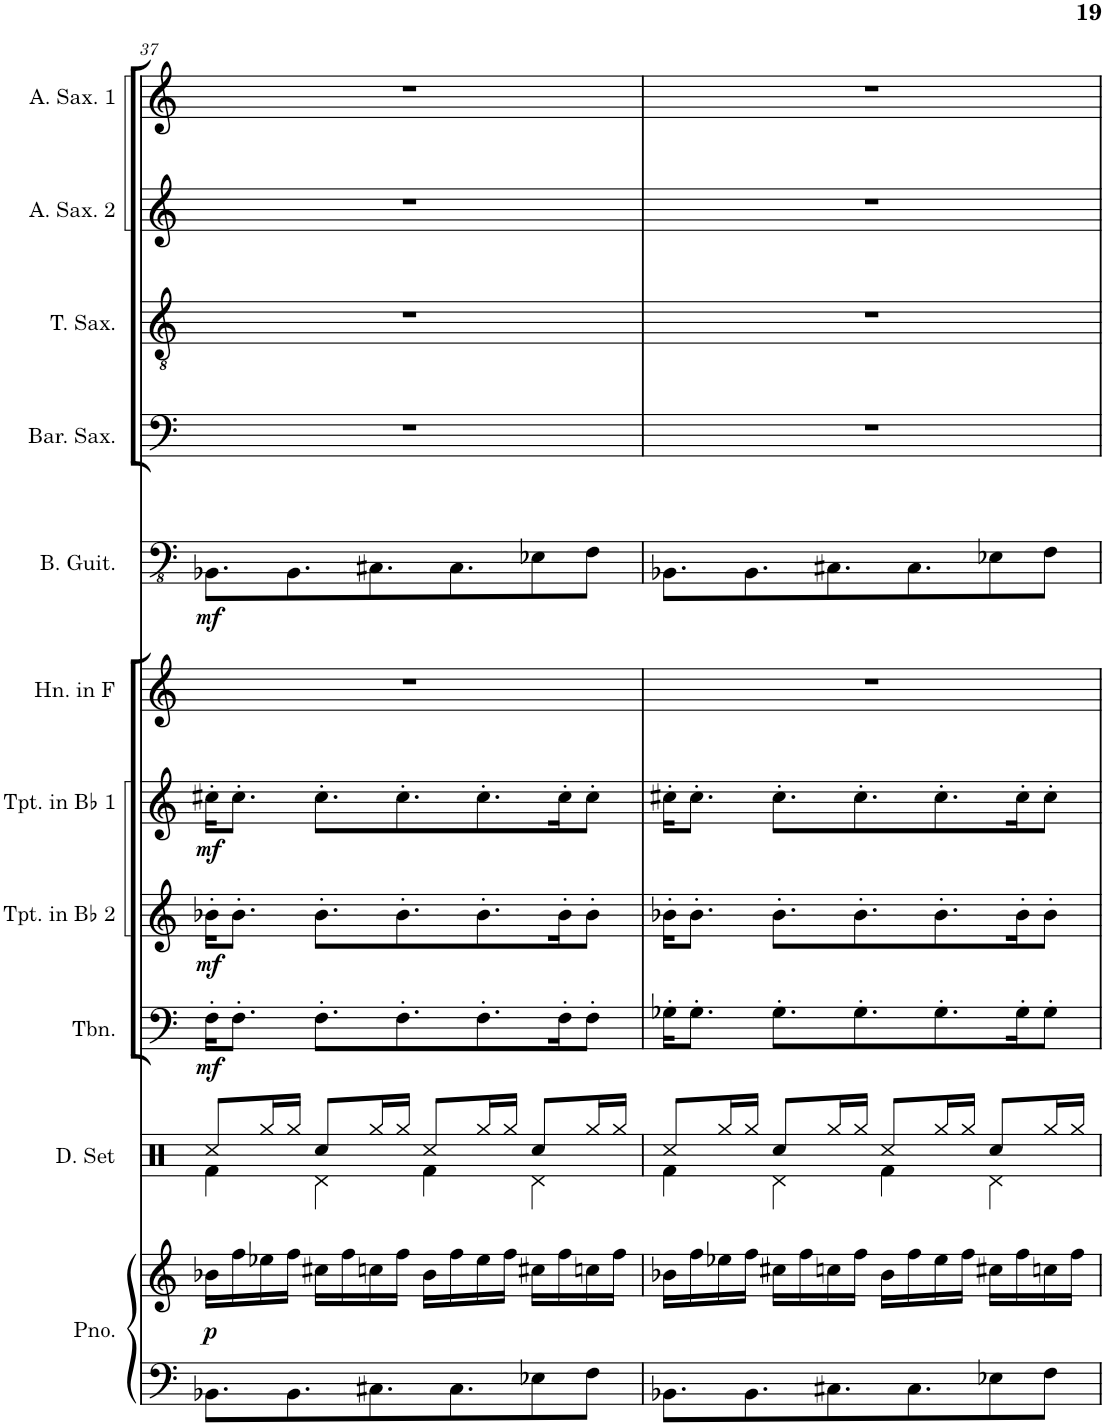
**kern	**kern	**dynam	**kern	**kern	**dynam	**kern	**dynam	**kern	**dynam	**kern	**kern	**dynam	**kern	**kern	**kern	**kern
*part11	*part11	*part11	*part10	*part9	*part9	*part8	*part8	*part7	*part7	*part6	*part5	*part5	*part4	*part3	*part2	*part1
*staff12	*staff11	*staff11/12	*staff10	*staff9	*staff9	*staff8	*staff8	*staff7	*staff7	*staff6	*staff5	*staff5	*staff4	*staff3	*staff2	*staff1
*I"Piano	*	*	*I"Drumset	*I"Trombone	*	*I"Trumpet in Bb 2	*	*I"Trumpet in Bb 1	*	*I"Horn in F	*I"Bass Guitar	*	*I"Baritone Saxophone	*I"Tenor Saxophone	*I"Alto Saxophone 2	*I"Alto Saxophone 1
*I'Pno.	*	*	*I'D. Set	*I'Tbn.	*	*I'Tpt. in Bb 2	*	*I'Tpt. in Bb 1	*	*I'Hn. in F	*I'B. Guit.	*	*I'Bar. Sax.	*I'T. Sax.	*I'A. Sax. 2	*I'A. Sax. 1
!!LO:PB:g=z
*clefF4	*clefG2	*	*clefX	*clefF4	*	*clefG2	*	*clefG2	*	*clefG2	*clefFv4	*	*clefF4	*clefGv2	*clefG2	*clefG2
*	*	*	*	*	*	*Trd1c2	*	*Trd1c2	*	*Trd4c7	*	*	*Trd12c21	*Trd8c14	*Trd5c9	*Trd5c9
*k[]	*k[]	*	*k[]	*k[]	*	*k[]	*	*k[]	*	*k[]	*k[]	*	*k[]	*k[]	*k[]	*k[]
*M4/4	*M4/4	*	*M4/4	*M4/4	*	*M4/4	*	*M4/4	*	*M4/4	*M4/4	*	*M4/4	*M4/4	*M4/4	*M4/4
=37	=37	=37	=37	=37	=37	=37	=37	=37	=37	=37	=37	=37	=37	=37	=37	=37
*	*	*	*^	*	*	*	*	*	*	*	*	*	*	*	*	*
!	!	!LO:DY:b	!	!	!	!LO:DY:b	!	!LO:DY:b	!	!LO:DY:b	!	!	!LO:DY:b	!	!	!	!
8.BB-X\L	16b-X\LL	p	8Rcc/L	4Rf\	16F'\KL	mf	16b-X'\KL	mf	16cc#X'\KL	mf	1r	8.BBB-X\L	mf	1r	1r	1r	1r
.	16ff\	.	.	.	8.F'\J	.	8.b-'\J	.	8.cc#'\J	.	.	.	.	.	.	.	.
.	16ee-X\	.	16Rgg/L	.	.	.	.	.	.	.	.	.	.	.	.	.	.
8.BB-\	16ff\JJ	.	16Rgg/JJ	.	.	.	.	.	.	.	.	8.BBB-\	.	.	.	.	.
.	16cc#X\LL	.	8Rcc/L	4Rd\	8.F'\L	.	8.b-'\L	.	8.cc#'\L	.	.	.	.	.	.	.	.
.	16ff\	.	.	.	.	.	.	.	.	.	.	.	.	.	.	.	.
8.C#X\	16ccn\	.	16Rgg/L	.	.	.	.	.	.	.	.	8.CC#X\	.	.	.	.	.
.	16ff\JJ	.	16Rgg/JJ	.	8.F'\	.	8.b-'\	.	8.cc#'\	.	.	.	.	.	.	.	.
.	16b-\LL	.	8Rcc/L	4Rf\	.	.	.	.	.	.	.	.	.	.	.	.	.
8.C#\	16ff\	.	.	.	.	.	.	.	.	.	.	8.CC#\	.	.	.	.	.
.	16ee-\	.	16Rgg/L	.	8.F'\	.	8.b-'\	.	8.cc#'\	.	.	.	.	.	.	.	.
.	16ff\JJ	.	16Rgg/JJ	.	.	.	.	.	.	.	.	.	.	.	.	.	.
8E-X\	16cc#X\LL	.	8Rcc/L	4Rd\	.	.	.	.	.	.	.	8EE-X\	.	.	.	.	.
.	16ff\	.	.	.	16F'\K	.	16b-'\K	.	16cc#'\K	.	.	.	.	.	.	.	.
8F\J	16ccn\	.	16Rgg/L	.	8F'\J	.	8b-'\J	.	8cc#'\J	.	.	8FF\J	.	.	.	.	.
.	16ff\JJ	.	16Rgg/JJ	.	.	.	.	.	.	.	.	.	.	.	.	.	.
=38	=38	=38	=38	=38	=38	=38	=38	=38	=38	=38	=38	=38	=38	=38	=38	=38	=38
8.BB-X\L	16b-X\LL	.	8Rcc/L	4Rf\	16G-X'\KL	.	16b-X'\KL	.	16cc#X'\KL	.	1r	8.BBB-X\L	.	1r	1r	1r	1r
.	16ff\	.	.	.	8.G-'\J	.	8.b-'\J	.	8.cc#'\J	.	.	.	.	.	.	.	.
.	16ee-X\	.	16Rgg/L	.	.	.	.	.	.	.	.	.	.	.	.	.	.
8.BB-\	16ff\JJ	.	16Rgg/JJ	.	.	.	.	.	.	.	.	8.BBB-\	.	.	.	.	.
.	16cc#X\LL	.	8Rcc/L	4Rd\	8.G-'\L	.	8.b-'\L	.	8.cc#'\L	.	.	.	.	.	.	.	.
.	16ff\	.	.	.	.	.	.	.	.	.	.	.	.	.	.	.	.
8.C#X\	16ccn\	.	16Rgg/L	.	.	.	.	.	.	.	.	8.CC#X\	.	.	.	.	.
.	16ff\JJ	.	16Rgg/JJ	.	8.G-'\	.	8.b-'\	.	8.cc#'\	.	.	.	.	.	.	.	.
.	16b-\LL	.	8Rcc/L	4Rf\	.	.	.	.	.	.	.	.	.	.	.	.	.
8.C#\	16ff\	.	.	.	.	.	.	.	.	.	.	8.CC#\	.	.	.	.	.
.	16ee-\	.	16Rgg/L	.	8.G-'\	.	8.b-'\	.	8.cc#'\	.	.	.	.	.	.	.	.
.	16ff\JJ	.	16Rgg/JJ	.	.	.	.	.	.	.	.	.	.	.	.	.	.
8E-X\	16cc#X\LL	.	8Rcc/L	4Rd\	.	.	.	.	.	.	.	8EE-X\	.	.	.	.	.
.	16ff\	.	.	.	16G-'\K	.	16b-'\K	.	16cc#'\K	.	.	.	.	.	.	.	.
8F\J	16ccn\	.	16Rgg/L	.	8G-'\J	.	8b-'\J	.	8cc#'\J	.	.	8FF\J	.	.	.	.	.
.	16ff\JJ	.	16Rgg/JJ	.	.	.	.	.	.	.	.	.	.	.	.	.	.
*	*	*	*v	*v	*	*	*	*	*	*	*	*	*	*	*	*	*
=	=	=	=	=	=	=	=	=	=	=	=	=	=	=	=	=
*-	*-	*-	*-	*-	*-	*-	*-	*-	*-	*-	*-	*-	*-	*-	*-	*-
